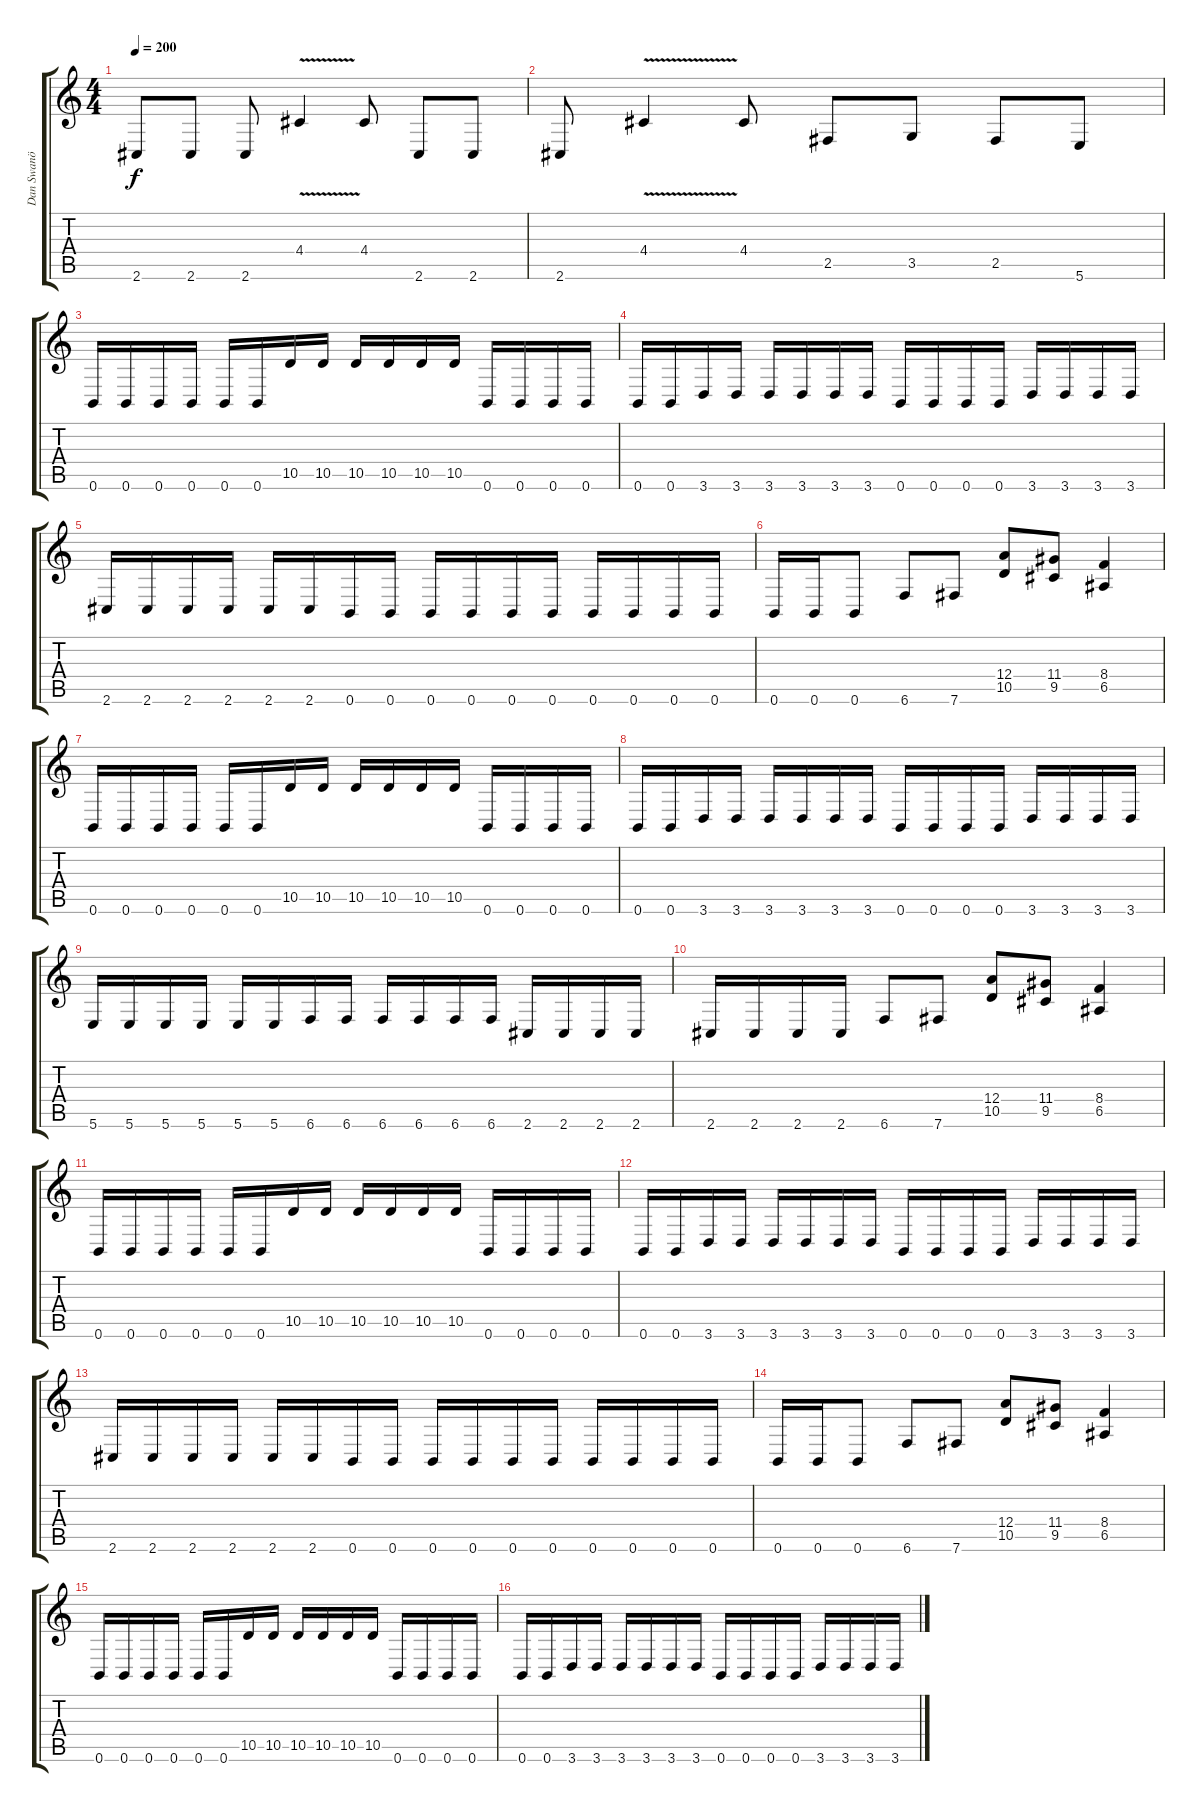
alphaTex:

\track ("Dan Swanö" "Dan Swanö") {instrument distortionguitar}
\staff {score tabs}
\tuning (B3 Gb3 D3 A2 E2 B1) {hide}
\ts (4 4)
\tempo 200
\clef g2
\ks c
2.6.8{dy f} 2.6.8 2.6.8 4.4{v}.4 4.4.8 2.6.8 2.6.8 |
2.6.8 4.4{v}.4 4.4.8 2.5.8 3.5.8 2.5.8 5.6.8 |
0.6.16 0.6.16 0.6.16 0.6.16 0.6.16 0.6.16 10.5.16 10.5.16 10.5.16 10.5.16 10.5.16 10.5.16 0.6.16 0.6.16 0.6.16 0.6.16 |
0.6.16 0.6.16 3.6.16 3.6.16 3.6.16 3.6.16 3.6.16 3.6.16 0.6.16 0.6.16 0.6.16 0.6.16 3.6.16 3.6.16 3.6.16 3.6.16 |
2.6.16 2.6.16 2.6.16 2.6.16 2.6.16 2.6.16 0.6.16 0.6.16 0.6.16 0.6.16 0.6.16 0.6.16 0.6.16 0.6.16 0.6.16 0.6.16 |
0.6.16 0.6.16 0.6.8 6.6.8 7.6.8 (12.4 10.5).8 (11.4 9.5).8 (8.4 6.5).4 |
0.6.16 0.6.16 0.6.16 0.6.16 0.6.16 0.6.16 10.5.16 10.5.16 10.5.16 10.5.16 10.5.16 10.5.16 0.6.16 0.6.16 0.6.16 0.6.16 |
0.6.16 0.6.16 3.6.16 3.6.16 3.6.16 3.6.16 3.6.16 3.6.16 0.6.16 0.6.16 0.6.16 0.6.16 3.6.16 3.6.16 3.6.16 3.6.16 |
5.6.16 5.6.16 5.6.16 5.6.16 5.6.16 5.6.16 6.6.16 6.6.16 6.6.16 6.6.16 6.6.16 6.6.16 2.6.16 2.6.16 2.6.16 2.6.16 |
2.6.16 2.6.16 2.6.16 2.6.16 6.6.8 7.6.8 (12.4 10.5).8 (11.4 9.5).8 (8.4 6.5).4 |
0.6.16 0.6.16 0.6.16 0.6.16 0.6.16 0.6.16 10.5.16 10.5.16 10.5.16 10.5.16 10.5.16 10.5.16 0.6.16 0.6.16 0.6.16 0.6.16 |
0.6.16 0.6.16 3.6.16 3.6.16 3.6.16 3.6.16 3.6.16 3.6.16 0.6.16 0.6.16 0.6.16 0.6.16 3.6.16 3.6.16 3.6.16 3.6.16 |
2.6.16 2.6.16 2.6.16 2.6.16 2.6.16 2.6.16 0.6.16 0.6.16 0.6.16 0.6.16 0.6.16 0.6.16 0.6.16 0.6.16 0.6.16 0.6.16 |
0.6.16 0.6.16 0.6.8 6.6.8 7.6.8 (12.4 10.5).8 (11.4 9.5).8 (8.4 6.5).4 |
0.6.16 0.6.16 0.6.16 0.6.16 0.6.16 0.6.16 10.5.16 10.5.16 10.5.16 10.5.16 10.5.16 10.5.16 0.6.16 0.6.16 0.6.16 0.6.16 |
0.6.16 0.6.16 3.6.16 3.6.16 3.6.16 3.6.16 3.6.16 3.6.16 0.6.16 0.6.16 0.6.16 0.6.16 3.6.16 3.6.16 3.6.16 3.6.16
